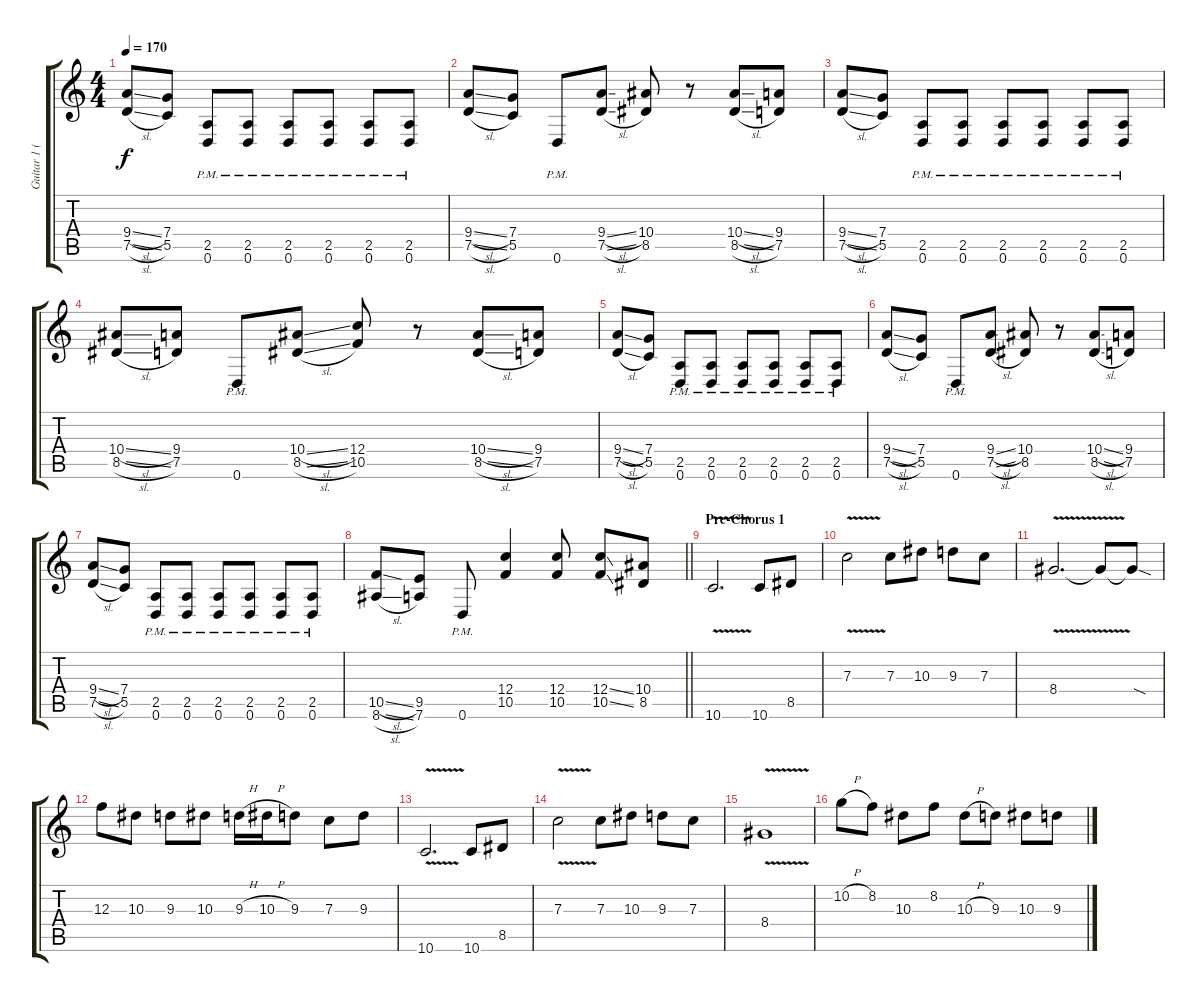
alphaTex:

\track ("Guitar 1 (Distortion)" "Guitar 1 (") {instrument distortionguitar}
\staff {score tabs}
\tuning (D4 A3 F3 C3 G2 D2) {hide}
\ts (4 4)
\tempo 170
\clef g2
\ks c
(9.4{sl} 7.5{sl}).8{dy f} (7.4 5.5).8 (2.5{pm} 0.6{pm}).8 (2.5{pm} 0.6{pm}).8 (2.5{pm} 0.6{pm}).8 (2.5{pm} 0.6{pm}).8 (2.5{pm} 0.6{pm}).8 (2.5{pm} 0.6{pm}).8 |
(9.4{sl} 7.5{sl}).8 (7.4 5.5).8 0.6{pm}.8 (9.4{sl} 7.5{sl}).8 (10.4 8.5).8 r.8 (10.4{sl} 8.5{sl}).8 (9.4 7.5).8 |
(9.4{sl} 7.5{sl}).8 (7.4 5.5).8 (2.5{pm} 0.6{pm}).8 (2.5{pm} 0.6{pm}).8 (2.5{pm} 0.6{pm}).8 (2.5{pm} 0.6{pm}).8 (2.5{pm} 0.6{pm}).8 (2.5{pm} 0.6{pm}).8 |
(10.4{sl} 8.5{sl}).8 (9.4 7.5).8 0.6{pm}.8 (10.4{sl} 8.5{sl}).8 (12.4 10.5).8 r.8 (10.4{sl} 8.5{sl}).8 (9.4 7.5).8 |
(9.4{sl} 7.5{sl}).8 (7.4 5.5).8 (2.5{pm} 0.6{pm}).8 (2.5{pm} 0.6{pm}).8 (2.5{pm} 0.6{pm}).8 (2.5{pm} 0.6{pm}).8 (2.5{pm} 0.6{pm}).8 (2.5{pm} 0.6{pm}).8 |
(9.4{sl} 7.5{sl}).8 (7.4 5.5).8 0.6{pm}.8 (9.4{sl} 7.5{sl}).8 (10.4 8.5).8 r.8 (10.4{sl} 8.5{sl}).8 (9.4 7.5).8 |
(9.4{sl} 7.5{sl}).8 (7.4 5.5).8 (2.5{pm} 0.6{pm}).8 (2.5{pm} 0.6{pm}).8 (2.5{pm} 0.6{pm}).8 (2.5{pm} 0.6{pm}).8 (2.5{pm} 0.6{pm}).8 (2.5{pm} 0.6{pm}).8 |
\barLineRight lightlight
(10.5{sl} 8.6{sl}).8 (9.5 7.6).8 0.6{pm}.8 (12.4 10.5).4 (12.4 10.5).8 (12.4{ss} 10.5{ss}).8 (10.4 8.5).8 |
\section ("" "Pre-Chorus 1")
10.6{v}.2{d} 10.6.8 8.5.8 |
7.3{v}.2 7.3.8 10.3.8 9.3.8 7.3.8 |
8.4{v}.2{d} 8.4{t}.8 8.4{sod t}.8 |
12.3.8 10.3.8 9.3.8 10.3.8 9.3{h}.16 10.3{h}.16 9.3.8 7.3.8 9.3.8 |
10.6{v}.2{d} 10.6.8 8.5.8 |
7.3{v}.2 7.3.8 10.3.8 9.3.8 7.3.8 |
8.4{v}.1 |
10.2{h}.8 8.2.8 10.3.8 8.2.8 10.3{h}.8 9.3.8 10.3.8 9.3.8
